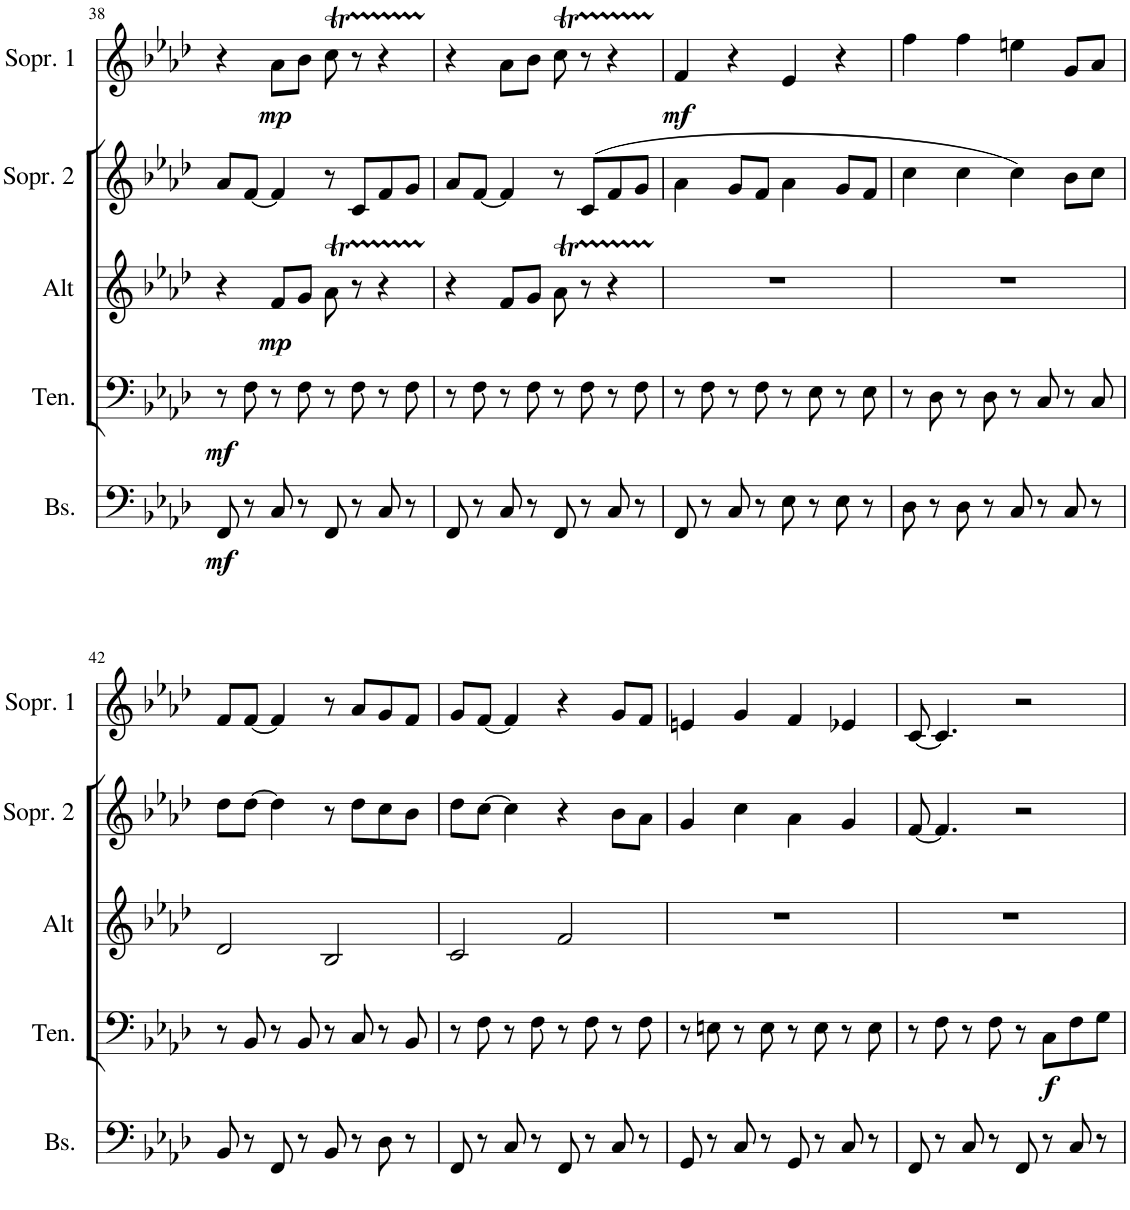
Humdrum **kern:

**kern	**dynam	**kern	**dynam	**kern	**dynam	**kern	**kern	**dynam
*part5	*part5	*part4	*part4	*part3	*part3	*part2	*part1	*part1
*staff5	*staff5	*staff4	*staff4	*staff3	*staff3	*staff2	*staff1	*staff1
*I"Bass (Pos, Kb, Tuba, Fag. usw.)	*	*I"Tenor (Pos, Ten.-Sax., Fag. usw.)	*	*I"Alt (Hrn, Ten.-Sax, Alt-Sax, Fag. usw.)	*	*I"Sopran 2 (Trp, Klar, Alt-Sax usw.)	*I"Sopran 1 (Fl, Ob, Klar usw.)	*
*I'Bs.	*	*I'Ten.	*	*I'Alt	*	*I'Sopr. 2	*I'Sopr. 1	*
!!LO:PB:g=z
*clefF4	*	*clefF4	*	*clefG2	*	*clefG2	*clefG2	*
*	*	*	*	*ITrd4c7	*	*ITrd1c2	*ITrd1c2	*
*k[b-e-a-d-]	*	*k[b-e-a-d-]	*	*k[b-e-a-d-]	*	*k[b-e-a-d-]	*k[b-e-a-d-]	*
*M4/4	*	*M4/4	*	*M4/4	*	*M4/4	*M4/4	*
=38	=38	=38	=38	=38	=38	=38	=38	=38
!	!LO:DY:b	!	!LO:DY:b	!	!	!	!	!
8FF/	mf	8r	mf	4r	.	8a-/L	4r	.
8r	.	8F\	.	.	.	[8f/J	.	.
!	!	!	!	!	!LO:DY:b	!	!	!LO:DY:b
8C/	.	8r	.	8f/L	mp	4f/]	8a-\L	mp
8r	.	8F\	.	8g/J	.	.	8b-\J	.
8FF/	.	8r	.	8a-T\	.	8r	8cct\	.
8r	.	8F\	.	8r	.	8c/L	8r	.
8C/	.	8r	.	4r	.	8f/	4r	.
8r	.	8F\	.	.	.	8g/J	.	.
=39	=39	=39	=39	=39	=39	=39	=39	=39
8FF/	.	8r	.	4r	.	8a-/L	4r	.
8r	.	8F\	.	.	.	[8f/J	.	.
8C/	.	8r	.	8f/L	.	4f/]	8a-\L	.
8r	.	8F\	.	8g/J	.	.	8b-\J	.
8FF/	.	8r	.	8a-T\	.	8r	8cct\	.
8r	.	8F\	.	8r	.	(8c/L	8r	.
8C/	.	8r	.	4r	.	8f/	4r	.
8r	.	8F\	.	.	.	8g/J	.	.
=40	=40	=40	=40	=40	=40	=40	=40	=40
!	!	!	!	!	!	!	!	!LO:DY:b
8FF/	.	8r	.	1r	.	4a-\	4f/	mf
8r	.	8F\	.	.	.	.	.	.
8C/	.	8r	.	.	.	8g/L	4r	.
8r	.	8F\	.	.	.	8f/J	.	.
8E-\	.	8r	.	.	.	4a-\	4e-/	.
8r	.	8E-\	.	.	.	.	.	.
8E-\	.	8r	.	.	.	8g/L	4r	.
8r	.	8E-\	.	.	.	8f/J	.	.
=41	=41	=41	=41	=41	=41	=41	=41	=41
8D-\	.	8r	.	1r	.	4cc\	4ff\	.
8r	.	8D-\	.	.	.	.	.	.
8D-\	.	8r	.	.	.	4cc\	4ff\	.
8r	.	8D-\	.	.	.	.	.	.
8C/	.	8r	.	.	.	4cc\)	4een\	.
8r	.	8C/	.	.	.	.	.	.
8C/	.	8r	.	.	.	8b-\L	8g/L	.
8r	.	8C/	.	.	.	8cc\J	8a-/J	.
!!LO:LB:g=z
=42	=42	=42	=42	=42	=42	=42	=42	=42
8BB-/	.	8r	.	2d-/	.	8dd-\L	8f/L	.
8r	.	8BB-/	.	.	.	[8dd-\J	[8f/J	.
8FF/	.	8r	.	.	.	4dd-\]	4f/]	.
8r	.	8BB-/	.	.	.	.	.	.
8BB-/	.	8r	.	2B-/	.	8r	8r	.
8r	.	8C/	.	.	.	8dd-\L	8a-/L	.
8D-\	.	8r	.	.	.	8cc\	8g/	.
8r	.	8BB-/	.	.	.	8b-\J	8f/J	.
=43	=43	=43	=43	=43	=43	=43	=43	=43
8FF/	.	8r	.	2c/	.	8dd-\L	8g/L	.
8r	.	8F\	.	.	.	[8cc\J	[8f/J	.
8C/	.	8r	.	.	.	4cc\]	4f/]	.
8r	.	8F\	.	.	.	.	.	.
8FF/	.	8r	.	2f/	.	4r	4r	.
8r	.	8F\	.	.	.	.	.	.
8C/	.	8r	.	.	.	8b-\L	8g/L	.
8r	.	8F\	.	.	.	8a-\J	8f/J	.
=44	=44	=44	=44	=44	=44	=44	=44	=44
8GG/	.	8r	.	1r	.	4g/	4en/	.
8r	.	8En\	.	.	.	.	.	.
8C/	.	8r	.	.	.	4cc\	4g/	.
8r	.	8E\	.	.	.	.	.	.
8GG/	.	8r	.	.	.	4a-\	4f/	.
8r	.	8E\	.	.	.	.	.	.
8C/	.	8r	.	.	.	4g/	4e-X/	.
8r	.	8E\	.	.	.	.	.	.
=45	=45	=45	=45	=45	=45	=45	=45	=45
8FF/	.	8r	.	1r	.	[8f/	[8c/	.
8r	.	8F\	.	.	.	4.f/]	4.c/]	.
8C/	.	8r	.	.	.	.	.	.
8r	.	8F\	.	.	.	.	.	.
8FF/	.	8r	.	.	.	2r	2r	.
!	!	!	!LO:DY:b	!	!	!	!	!
8r	.	8C\L	f	.	.	.	.	.
8C/	.	8F\	.	.	.	.	.	.
8r	.	8G\J	.	.	.	.	.	.
=	=	=	=	=	=	=	=	=
*-	*-	*-	*-	*-	*-	*-	*-	*-
